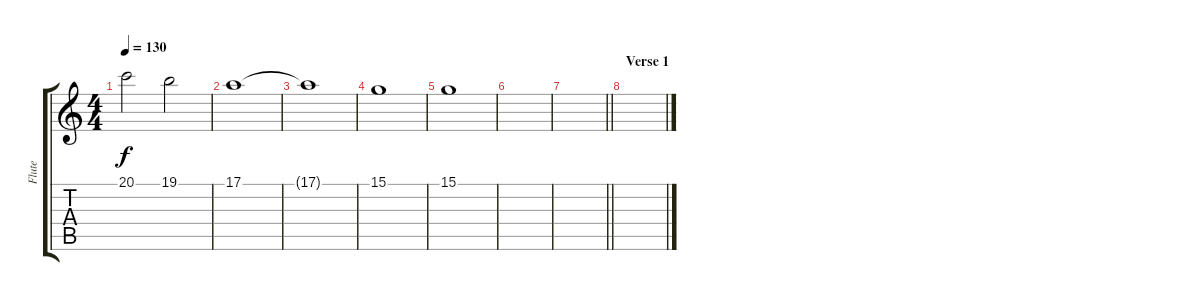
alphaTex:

\track ("Flute" "Flute") {instrument flute}
\staff {score tabs}
\tuning (E4 B3 G3 D3 A2 E2) {hide}
\ts (4 4)
\tempo 130
\clef g2
\ks c
20.1.2{dy f} 19.1.2 |
17.1.1 |
17.1{t}.1 |
15.1.1 |
15.1.1 |
|
\barLineRight lightlight
|
\section ("" "Verse 1")
